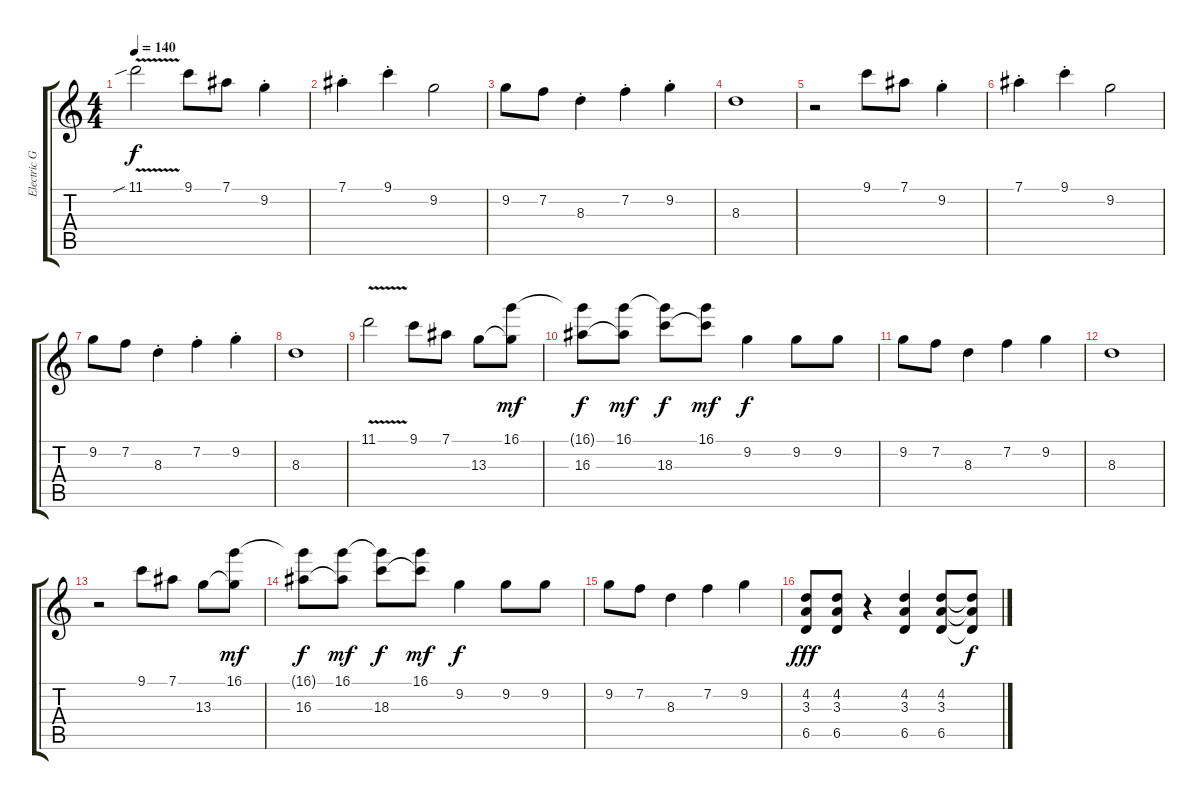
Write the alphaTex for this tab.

\track ("Electric Guitar" "Electric G") {instrument distortionguitar}
\staff {score tabs}
\tuning (Eb4 Bb3 Gb3 Db3 Ab2 Eb2) {hide}
\ts (4 4)
\tempo 140
\clef g2
\ks c
11.1{v sib}.2{dy f instrument overdrivenguitar} 9.1.8 7.1.8 9.2{st}.4 |
7.1{st}.4 9.1{st}.4 9.2.2 |
9.2.8 7.2.8 8.3{st}.4 7.2{st}.4 9.2{st}.4 |
8.3.1 |
r.2 9.1.8 7.1.8 9.2{st}.4 |
7.1{st}.4 9.1{st}.4 9.2.2 |
9.2.8 7.2.8 8.3{st}.4 7.2{st}.4 9.2{st}.4 |
8.3.1 |
11.1{v}.2 9.1.8 7.1.8 13.3.8 (16.1 13.3{t}).8{dy mf} |
(16.1{t} 16.3).8{dy f} (16.1 16.3{t}).8{dy mf} (16.1{t} 18.3).8{dy f} (16.1 18.3{t}).8{dy mf} 9.2.4{dy f} 9.2.8 9.2.8 |
9.2.8 7.2.8 8.3.4 7.2.4 9.2.4 |
8.3.1 |
r.2 9.1.8 7.1.8 13.3.8 (16.1 13.3{t}).8{dy mf} |
(16.1{t} 16.3).8{dy f} (16.1 16.3{t}).8{dy mf} (16.1{t} 18.3).8{dy f} (16.1 18.3{t}).8{dy mf} 9.2.4{dy f} 9.2.8 9.2.8 |
9.2.8 7.2.8 8.3.4 7.2.4 9.2.4 |
(4.2 3.3 6.5).8{dy fff instrument distortionguitar} (4.2 3.3 6.5).8 r.4 (4.2 3.3 6.5).4 (4.2 3.3 6.5).8 (4.2{t} 3.3{t} 6.5{t}).8{dy f}
